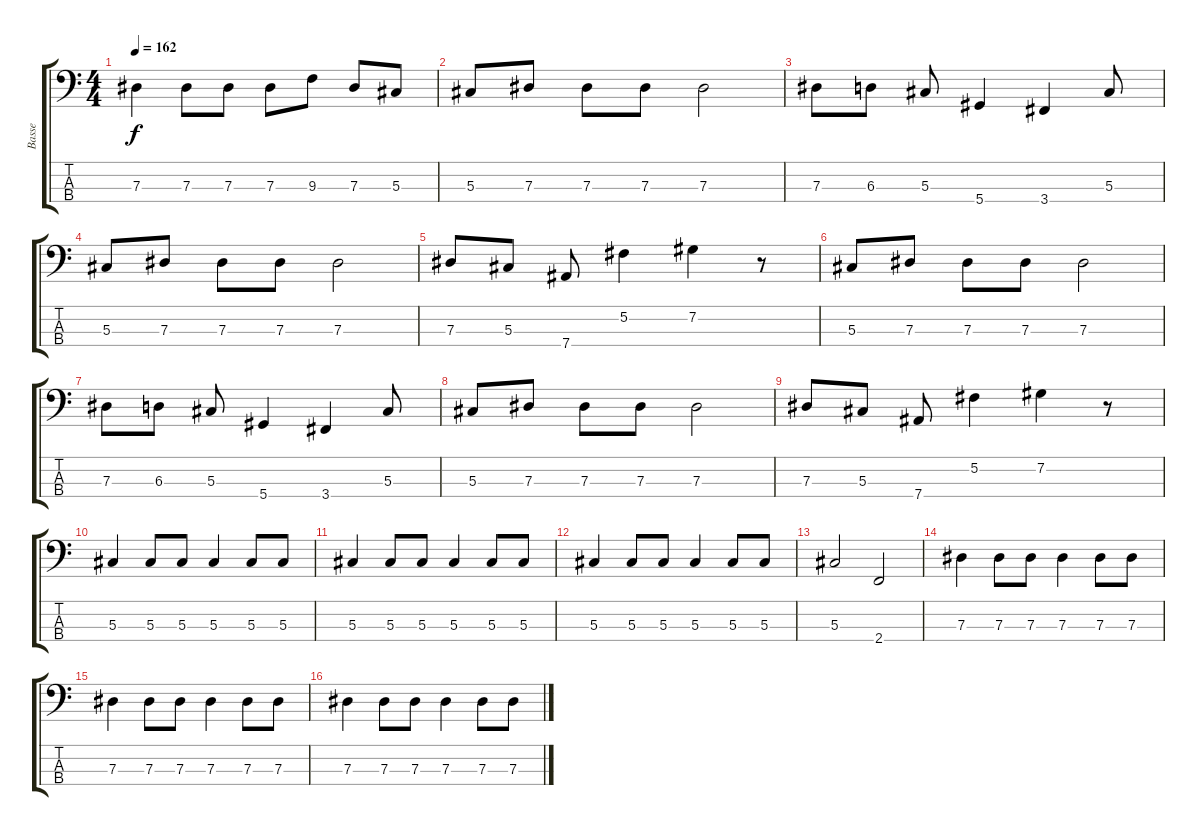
\track ("Basse" "Basse") {instrument electricbassfinger}
\staff {score tabs}
\tuning (Gb2 Db2 Ab1 Eb1) {hide}
\ts (4 4)
\tempo 162
\clef f4
\ks c
7.3.4{dy f} 7.3.8 7.3.8 7.3.8 9.3.8 7.3.8 5.3.8 |
5.3.8 7.3.8 7.3.8 7.3.8 7.3.2 |
7.3.8 6.3.8 5.3.8 5.4.4 3.4.4 5.3.8 |
5.3.8 7.3.8 7.3.8 7.3.8 7.3.2 |
7.3.8 5.3.8 7.4.8 5.2.4 7.2.4 r.8 |
5.3.8 7.3.8 7.3.8 7.3.8 7.3.2 |
7.3.8 6.3.8 5.3.8 5.4.4 3.4.4 5.3.8 |
5.3.8 7.3.8 7.3.8 7.3.8 7.3.2 |
7.3.8 5.3.8 7.4.8 5.2.4 7.2.4 r.8 |
5.3.4 5.3.8 5.3.8 5.3.4 5.3.8 5.3.8 |
5.3.4 5.3.8 5.3.8 5.3.4 5.3.8 5.3.8 |
5.3.4 5.3.8 5.3.8 5.3.4 5.3.8 5.3.8 |
5.3.2 2.4.2 |
7.3.4 7.3.8 7.3.8 7.3.4 7.3.8 7.3.8 |
7.3.4 7.3.8 7.3.8 7.3.4 7.3.8 7.3.8 |
7.3.4 7.3.8 7.3.8 7.3.4 7.3.8 7.3.8
